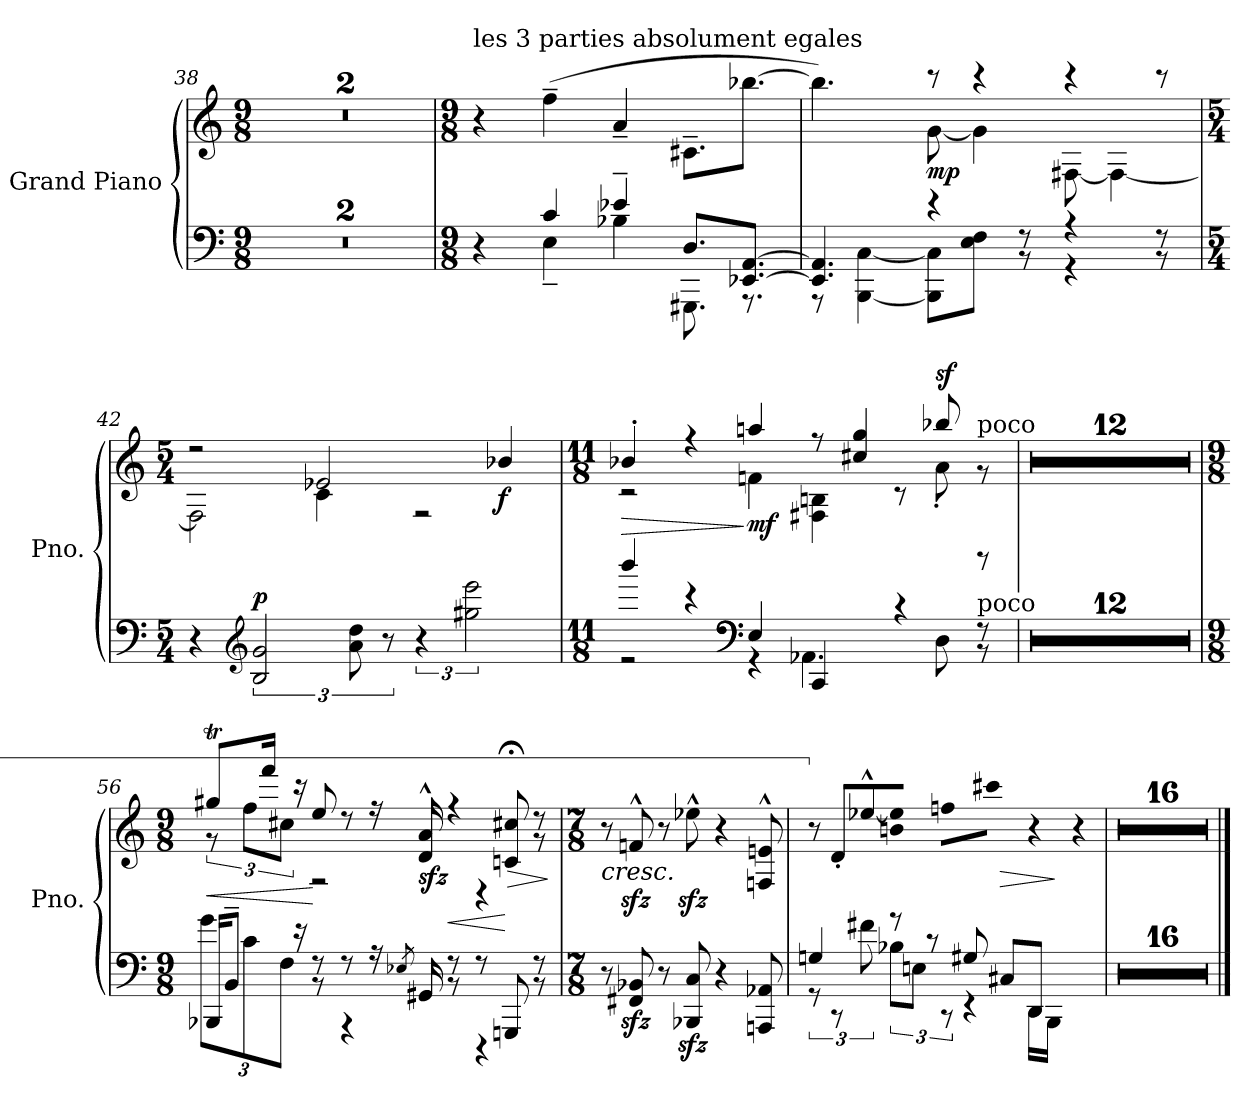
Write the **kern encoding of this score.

**kern	**kern	**dynam
*part1	*part1	*part1
*staff2	*staff1	*staff1/2
*I"Grand Piano	*	*
*I'Pno.	*	*
*clefF4	*clefG2	*
*k[]	*k[]	*
*M9/8	*M9/8	*
=38	=38	=38
8%9r	8%9r	.
=39	=39	=39
8%9r	8%9r	.
!!LO:LB:g=z
=40	=40	=40
*M9/8	*M9/8	*
*^	*	*
!	!	!LO:TX:a:t=les 3 parties absolument egales	!
4r	4ryy	4r	.
!	!	!	!LO:DY:b
!	!	!	!LO:DY:n=1:b
4c/	4E~\	(>4ff~\	f other-dynamics
4e-X~/	4B-X\	4a~/	.
8.D/L	8.GGG#X\	8.c#X~\L	.
[8.EE-X/ [8.AA/J	8.r	[8.bb-X\J	.
=41	=41	=41	=41
*	*	*^	*
4.EE-/] 4.AA/]	8r	4.bb-\])	4.ryy	.
.	[4BBB\ [4C\	.	.	.
!	!	!	!	!LO:DY:b
4r	8BBB\] 8C\]L	8r	[8g\	mp
.	8E\ 8F\J	4r	4g\]	.
8r	8r	.	.	.
4r	4r	4r	[8F#X\	.
.	.	.	4F#\_	.
8r	8r	8r	.	.
*v	*v	*	*	*
=42	=42	=42	=42
*M5/4	*M5/4	*	*
4r	2r	2F#\]	.
*clefG2	*	*	*
!	!	!	!LO:DY:a=2
3B/ 3g/	.	.	p
.	2e-X/	4c\	.
12a\ 12dd\	.	.	.
12r	.	.	.
6r	.	2r	.
3gg#X\ 3eee\	.	.	.
!	!	!	!LO:DY:b
.	4b-X/	.	f
!!LO:LB:g=z	!!
=43	=43	=43	=43
*M11/8	*M11/8	*	*
*^	*	*	*
!	!	!	!	!LO:HP:b
4bbb/	2r	4b-X'/	2r	>
4r	.	4r	.	.
*clefF4	*	*	*	*
!	!	!	!	!LO:DY:n=1:b
4E/	4r	4aan/	4fn\	] mf
4CC/	4.AA-X\	8r	4F#X\ 4Bn\	.
.	.	4cc#X/ 4gg/	.	.
4r	.	.	8r	.
!	!	!	!	!LO:DY:n=2:a
.	8D\	8bb-X/	8a'\	sf
!	!	!LO:TX:a:t=poco	!	!
!LO:TX:a:t=poco	!	!	!	!
8r	8r	8rEE	8r	.
*v	*v	*	*	*
*	*v	*v	*
=44	=44	=44
8%11r	8%11r	.
=45	=45	=45
8%11r	8%11r	.
=46	=46	=46
8%11r	8%11r	.
=47	=47	=47
8%11r	8%11r	.
=48	=48	=48
8%11r	8%11r	.
=49	=49	=49
8%11r	8%11r	.
=50	=50	=50
8%11r	8%11r	.
=51	=51	=51
8%11r	8%11r	.
=52	=52	=52
8%11r	8%11r	.
=53	=53	=53
8%11r	8%11r	.
=54	=54	=54
8%11r	8%11r	.
=55	=55	=55
8%11r	8%11r	.
!!LO:PB:g=z
=56	=56	=56
*M9/8	*M9/8	*
*^	*	*
*	*Xbrackettup	*	*
!	!	!	!LO:HP:b
*	*	*^	*
16BBB-X/KL	12g\L	8gg#Xt/L	12r	<
8BB~/J	.	.	.	.
.	12c\	.	12ff\L	.
.	.	16fff/Jk	.	.
.	12F\J	.	12cc#X\J	.
16r	.	16r	.	.
8r	8r	8ee/	2r	[
8r	4r	8r	.	.
16r	.	16r	.	.
8qE-X/	.	.	.	.
!	!	!	!	!LO:DY:b
16GG#X/	.	16d/^^ 16a/^^	.	sfz
!	!	!	!	!LO:HP:b
8r	8r	4r	.	<
8r	4r	.	4r	.
!	!	!	!	!LO:HP:n=1:b
8GGGn/	.	8cn/;< 8cc#X/;<	.	[ >
8r	8r	8r	8r	.
*v	*v	*	*	*
*	*v	*v	*
.	.	]
=57	=57	=57
*M7/8	*M7/8	*
!	!	!LO:HP:b
8r	8r	<
8FF#X/zz< 8BB-X/zz<	8fnzz<^^/	.
8r	8r	.
8BBB-X/zz< 8C/zz<	8ee-Xzz<^^\	.
4r	4r	.
!	!	!LO:DY:b=2
!	!	!LO:DY:n=1:b
8AAAn/ 8AA-X/	8Fn/^^ 8en/^^	sffz sffz
.	.	[
=58	=58	=58
*^	*	*
*	*brackettup	*	*
4Gn/	12r	12r	.
.	12r	12d'/L	.
.	12f#X\	[12ee-X^^/	.
8r	12B-X\L	8bn/ 8ee-/]J	.
.	12En\J	.	.
8r	.	8ffn\L	.
.	12r	.	.
8G#X/	4r	8ccc#X\J	.
!	!	!	!LO:HP:b
8C#X/L	.	8r	>
8DD/J	16DD\LL	8r	.
.	16BBB\JJ	.	.
*v	*v	*	*
.	.	]
=59	=59	=59
2..r	2..r	.
!!LO:LB:g=z
=60	=60	=60
2..r	2..r	.
=61	=61	=61
2..r	2..r	.
=62	=62	=62
2..r	2..r	.
=63	=63	=63
2..r	2..r	.
=64	=64	=64
2..r	2..r	.
=65	=65	=65
2..r	2..r	.
=66	=66	=66
2..r	2..r	.
=67	=67	=67
2..r	2..r	.
=68	=68	=68
2..r	2..r	.
=69	=69	=69
2..r	2..r	.
=70	=70	=70
2..r	2..r	.
=71	=71	=71
2..r	2..r	.
=72	=72	=72
2..r	2..r	.
=73	=73	=73
2..r	2..r	.
=74	=74	=74
2..r	2..r	.
==	==	==
*-	*-	*-
